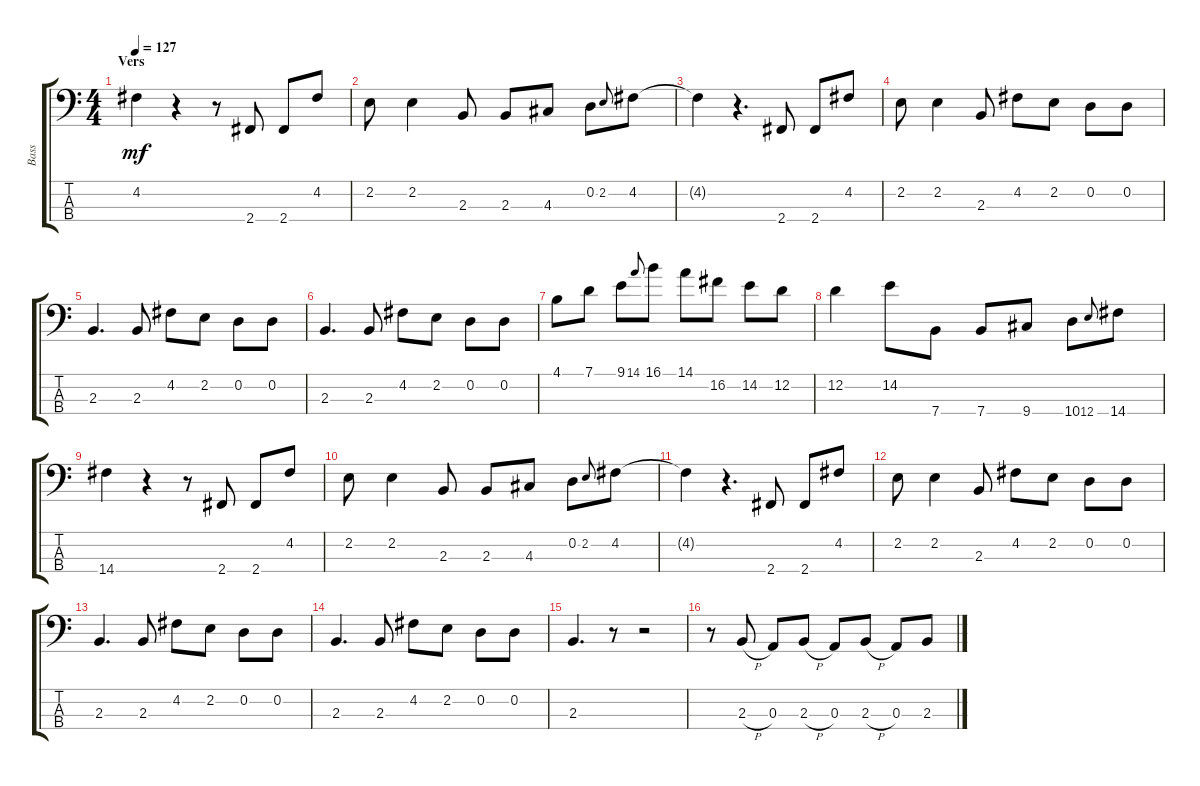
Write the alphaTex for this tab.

\track ("Bass" "Bass") {instrument electricbassfinger}
\staff {score tabs}
\tuning (G2 D2 A1 E1) {hide}
\ts (4 4)
\section ("" "Vers")
\tempo 127
\clef f4
\ks c
4.2{t}.4{dy mf} r.4 r.8 2.4.8 2.4.8 4.2.8 |
2.2.8 2.2.4 2.3.8 2.3.8 4.3.8 0.2.8 2.2.8{gr onbeat} 4.2.8 |
4.2{t}.4 r.4{d} 2.4.8 2.4.8 4.2.8 |
2.2.8 2.2.4 2.3.8 4.2.8 2.2.8 0.2.8 0.2.8 |
2.3.4{d} 2.3.8 4.2.8 2.2.8 0.2.8 0.2.8 |
2.3.4{d} 2.3.8 4.2.8 2.2.8 0.2.8 0.2.8 |
4.1.8 7.1.8 9.1.8 14.1.8{gr onbeat} 16.1.8 14.1.8 16.2.8 14.2.8 12.2.8 |
12.2.4 14.2.8 7.4.8 7.4.8 9.4.8 10.4.8 12.4.8{gr onbeat} 14.4.8 |
14.4.4 r.4 r.8 2.4.8 2.4.8 4.2.8 |
2.2.8 2.2.4 2.3.8 2.3.8 4.3.8 0.2.8 2.2.8{gr onbeat} 4.2.8 |
4.2{t}.4 r.4{d} 2.4.8 2.4.8 4.2.8 |
2.2.8 2.2.4 2.3.8 4.2.8 2.2.8 0.2.8 0.2.8 |
2.3.4{d} 2.3.8 4.2.8 2.2.8 0.2.8 0.2.8 |
2.3.4{d} 2.3.8 4.2.8 2.2.8 0.2.8 0.2.8 |
2.3.4{d} r.8 r.2 |
r.8 2.3{h}.8 0.3.8 2.3{h}.8 0.3.8 2.3{h}.8 0.3.8 2.3.8
